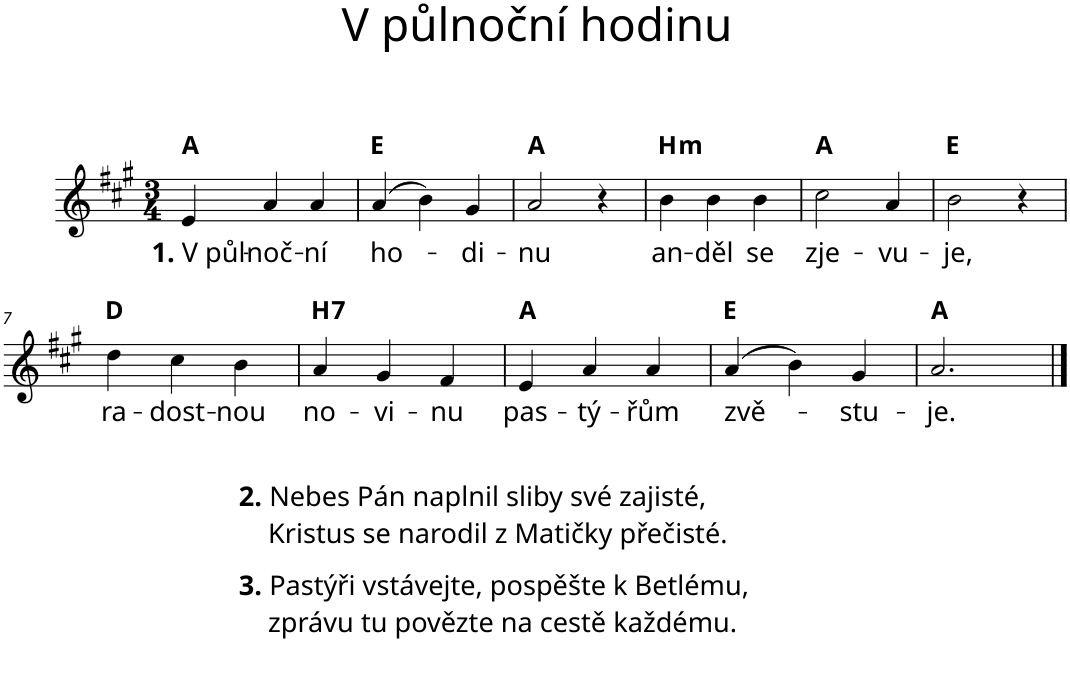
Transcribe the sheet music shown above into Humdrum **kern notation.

**kern	**text	**harte
*part1	*part1	*part1
*staff1	*staff1	*
*I"Piano	*	*
*I'Pno.	*	*
*clefG2	*	*
*k[f#c#g#]	*	*
*M3/4	*	*
=1	=1	=1
!	!LO:LY:b	!
4e/	1. V půl	A:maj
!	!LO:LY:b	!
4a/	-noč-	.
!	!LO:LY:b	!
4a/	-ní	.
=2	=2	=2
!	!LO:LY:b	!
(4a/	ho-	E:maj
4b\)	.	.
!	!LO:LY:b	!
4g#/	-di-	.
=3	=3	=3
!	!LO:LY:b	!
2a/	-nu	A:maj
4r	.	.
=4	=4	=4
!	!LO:LY:b	!LO:H:kt=m
4b\	an-	B:min
!	!LO:LY:b	!
4b\	-děl	.
!	!LO:LY:b	!
4b\	se	.
=5	=5	=5
!	!LO:LY:b	!
2cc#\	zje-	A:maj
!	!LO:LY:b	!
4a/	-vu-	.
=6	=6	=6
!	!LO:LY:b	!
2b\	-je,	E:maj
4r	.	.
!!LO:LB:g=z
=7	=7	=7
!	!LO:LY:b	!
4dd\	ra-	D:maj
!	!LO:LY:b	!
4cc#\	-dost-	.
!	!LO:LY:b	!
4b\	-nou	.
=8	=8	=8
!	!LO:LY:b	!LO:H:kt=7
4a/	no-	B:7
!	!LO:LY:b	!
4g#/	-vi-	.
!	!LO:LY:b	!
4f#/	-nu	.
=9	=9	=9
!	!LO:LY:b	!
4e/	pas-	A:maj
!	!LO:LY:b	!
4a/	-tý-	.
!	!LO:LY:b	!
4a/	-řům	.
=10	=10	=10
!	!LO:LY:b	!
(4a/	zvě-	E:maj
4b\)	.	.
!	!LO:LY:b	!
4g#/	-stu-	.
=11	=11	=11
!	!LO:LY:b	!
2.a/	-je.	A:maj
==	==	==
*-	*-	*-
